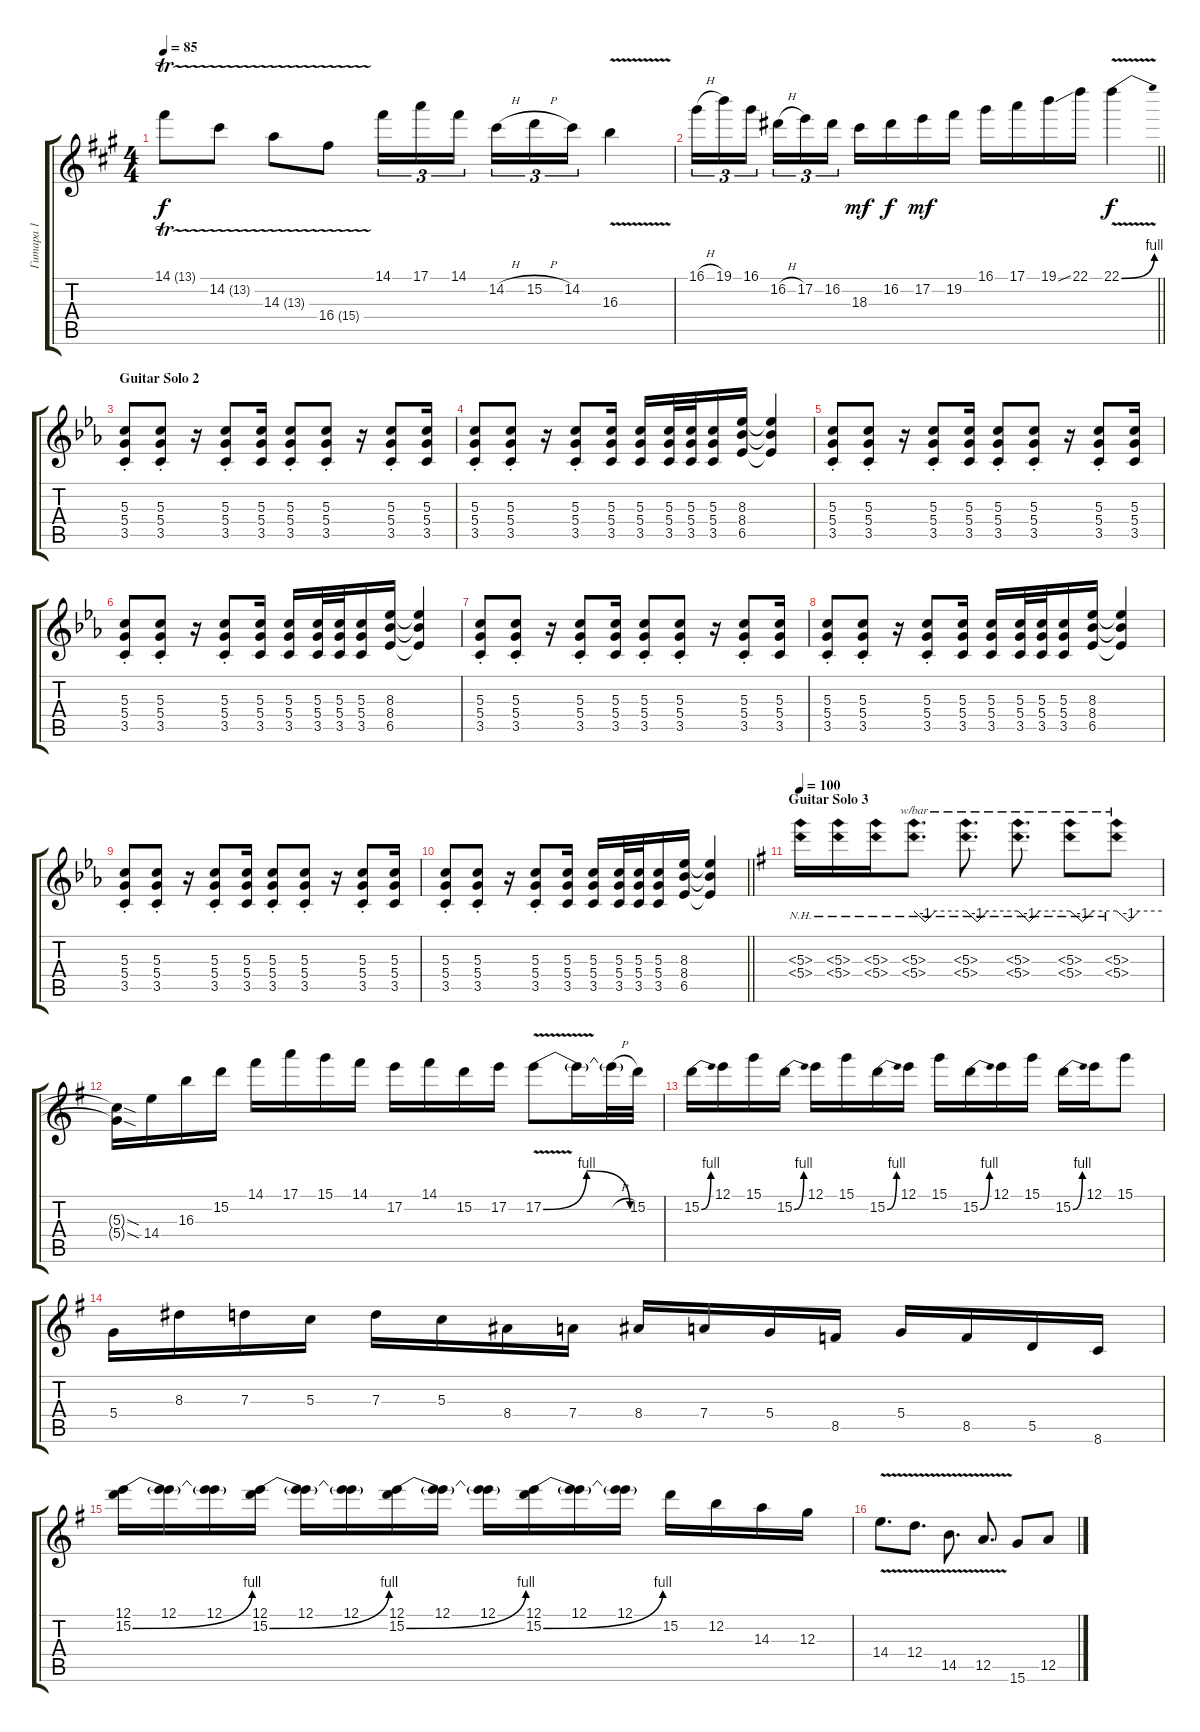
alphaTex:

\track ("Гитара 1" "Гитара 1") {instrument distortionguitar}
\staff {score tabs}
\tuning (E4 B3 G3 D3 A2 E2) {hide}
\ts (4 4)
\tempo 85
\clef g2
\ks f#minor
14.1{tr (13 32)}.8{dy f} 14.2{tr (13 32)}.8 14.3{tr (13 32)}.8 16.4{tr (15 32)}.8 14.1.16{tu (3 2)} 17.1.16{tu (3 2)} 14.1.16{tu (3 2) beam splitsecondary} 14.2{h}.16{tu (3 2)} 15.2{h}.16{tu (3 2)} 14.2.16{tu (3 2)} 16.3{v}.4 |
\barLineRight lightlight
16.1{h}.16{tu (3 2)} 19.1.16{tu (3 2)} 16.1.16{tu (3 2) beam splitsecondary} 16.2{h}.16{tu (3 2)} 17.2.16{tu (3 2)} 16.2.16{tu (3 2)} 18.3.16{dy mf} 16.2.16{dy f} 17.2.16{dy mf} 19.2.16 16.1.16 17.1.16 19.1{ss}.16 22.1.16 22.1{be (bend 0 0 60 4) v}.4{dy f} |
\section ("" "Guitar Solo 2")
\ks cminor
(5.3{st} 5.4{st} 3.5{st}).8{volume 8} (5.3{st} 5.4{st} 3.5{st}).8 r.16 (5.3{st} 5.4{st} 3.5{st}).8 (5.3 5.4 3.5).16 (5.3{st} 5.4{st} 3.5{st}).8 (5.3{st} 5.4{st} 3.5{st}).8 r.16 (5.3{st} 5.4{st} 3.5{st}).8 (5.3 5.4 3.5).16 |
(5.3{st} 5.4{st} 3.5{st}).8 (5.3{st} 5.4{st} 3.5{st}).8 r.16 (5.3{st} 5.4{st} 3.5{st}).8 (5.3 5.4 3.5).16 (5.3 5.4 3.5).16 (5.3 5.4 3.5).32 (5.3 5.4 3.5).32 (5.3 5.4 3.5).16 (8.3 8.4 6.5).16 (8.3{t} 8.4{t} 6.5{t}).4 |
(5.3{st} 5.4{st} 3.5{st}).8 (5.3{st} 5.4{st} 3.5{st}).8 r.16 (5.3{st} 5.4{st} 3.5{st}).8 (5.3 5.4 3.5).16 (5.3{st} 5.4{st} 3.5{st}).8 (5.3{st} 5.4{st} 3.5{st}).8 r.16 (5.3{st} 5.4{st} 3.5{st}).8 (5.3 5.4 3.5).16 |
(5.3{st} 5.4{st} 3.5{st}).8 (5.3{st} 5.4{st} 3.5{st}).8 r.16 (5.3{st} 5.4{st} 3.5{st}).8 (5.3 5.4 3.5).16 (5.3 5.4 3.5).16 (5.3 5.4 3.5).32 (5.3 5.4 3.5).32 (5.3 5.4 3.5).16 (8.3 8.4 6.5).16 (8.3{t} 8.4{t} 6.5{t}).4 |
(5.3{st} 5.4{st} 3.5{st}).8 (5.3{st} 5.4{st} 3.5{st}).8 r.16 (5.3{st} 5.4{st} 3.5{st}).8 (5.3 5.4 3.5).16 (5.3{st} 5.4{st} 3.5{st}).8 (5.3{st} 5.4{st} 3.5{st}).8 r.16 (5.3{st} 5.4{st} 3.5{st}).8 (5.3 5.4 3.5).16 |
(5.3{st} 5.4{st} 3.5{st}).8 (5.3{st} 5.4{st} 3.5{st}).8 r.16 (5.3{st} 5.4{st} 3.5{st}).8 (5.3 5.4 3.5).16 (5.3 5.4 3.5).16 (5.3 5.4 3.5).32 (5.3 5.4 3.5).32 (5.3 5.4 3.5).16 (8.3 8.4 6.5).16 (8.3{t} 8.4{t} 6.5{t}).4 |
(5.3{st} 5.4{st} 3.5{st}).8 (5.3{st} 5.4{st} 3.5{st}).8 r.16 (5.3{st} 5.4{st} 3.5{st}).8 (5.3 5.4 3.5).16 (5.3{st} 5.4{st} 3.5{st}).8 (5.3{st} 5.4{st} 3.5{st}).8 r.16 (5.3{st} 5.4{st} 3.5{st}).8 (5.3 5.4 3.5).16 |
\barLineRight lightlight
(5.3{st} 5.4{st} 3.5{st}).8 (5.3{st} 5.4{st} 3.5{st}).8 r.16 (5.3{st} 5.4{st} 3.5{st}).8 (5.3 5.4 3.5).16 (5.3 5.4 3.5).16 (5.3 5.4 3.5).32 (5.3 5.4 3.5).32 (5.3 5.4 3.5).16 (8.3 8.4 6.5).16 (8.3{t} 8.4{t} 6.5{t}).4 |
\section ("" "Guitar Solo 3")
\tempo 100
\ks eminor
(5.3{nh} 5.4{nh}).16{volume 10} (5.3{nh} 5.4{nh}).16 (5.3{nh} 5.4{nh}).16 (5.3{nh} 5.4{nh}).8{d tbe (custom default 0 0 13 -4 25 0 60 0)} (5.3{nh} 5.4{nh}).8{d tbe (custom default 0 0 13 -4 25 0 60 0)} (5.3{nh} 5.4{nh}).8{d tbe (custom default 0 0 13 -4 25 0 60 0)} (5.3{nh} 5.4{nh}).8{tbe (custom default 0 0 16 -4 30 0 60 0)} (5.3{nh} 5.4{nh}).8{tbe (custom default 0 0 16 -4 30 0 60 0)} |
(5.3{sod t} 5.4{sod t}).16 14.4.16 16.3.16 15.2.16 14.1.16 17.1.16 15.1.16 14.1.16 17.2.16 14.1.16 15.2.16 17.2.16 17.2{be (bendrelease 0 0 15 4 47 4 60 0) v}.8 17.2{t}.16 17.2{h t}.32 15.2.32 |
15.2{be (bend 0 0 60 4)}.16 12.1.16 15.1.16 15.2{be (bend 0 0 60 4)}.16 12.1.16 15.1.16 15.2{be (bend 0 0 60 4)}.16 12.1.16 15.1.16 15.2{be (bend 0 0 60 4)}.16 12.1.16 15.1.16 15.2{be (bend 0 0 60 4)}.16 12.1.16 15.1.8 |
5.4.16{volume 8} 8.3.16 7.3.16 5.3.16 7.3.16 5.3.16 8.4.16 7.4.16 8.4.16 7.4.16 5.4.16 8.5.16 5.4.16 8.5.16 5.5.16 8.6.16 |
(12.1 15.2{be (bend 0 0 60 4)}).16{volume 10} (12.1 15.2{t}).16 (12.1 15.2{t}).16 (12.1 15.2{be (bend 0 0 60 4)}).16 (12.1 15.2{t}).16 (12.1 15.2{t}).16 (12.1 15.2{be (bend 0 0 60 4)}).16 (12.1 15.2{t}).16 (12.1 15.2{t}).16 (12.1 15.2{be (bend 0 0 60 4)}).16 (12.1 15.2{t}).16 (12.1 15.2{t}).16 15.2.16 12.2.16 14.3.16 12.3.16 |
14.4{v}.8{d} 12.4{v}.8{d} 14.5{v}.8{d} 12.5{v}.8{d} 15.6.8 12.5.8
